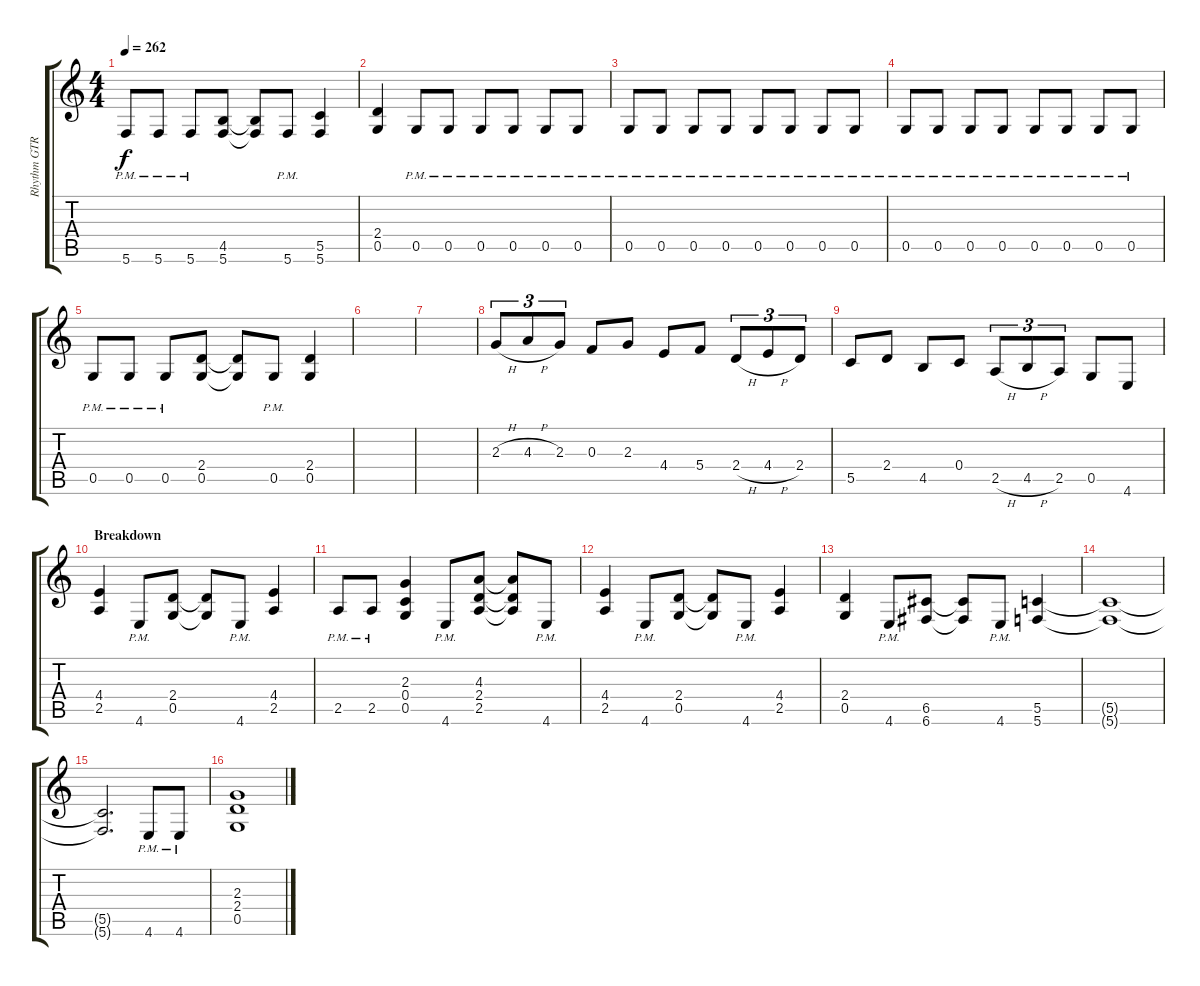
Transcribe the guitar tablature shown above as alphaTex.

\track ("Rhythm GTR 1" "Rhythm GTR") {instrument overdrivenguitar}
\staff {score tabs}
\tuning (D4 A3 F3 C3 G2 C2) {hide}
\ts (4 4)
\tempo 262
\clef g2
\ks aminor
5.6{pm}.8{dy f} 5.6{pm}.8 5.6{pm}.8 (4.5 5.6).8 (4.5{t} 5.6{t}).8 5.6{pm}.8 (5.5 5.6).4 |
(2.4 0.5).4 0.5{pm}.8 0.5{pm}.8 0.5{pm}.8 0.5{pm}.8 0.5{pm}.8 0.5{pm}.8 |
0.5{pm}.8 0.5{pm}.8 0.5{pm}.8 0.5{pm}.8 0.5{pm}.8 0.5{pm}.8 0.5{pm}.8 0.5{pm}.8 |
0.5{pm}.8 0.5{pm}.8 0.5{pm}.8 0.5{pm}.8 0.5{pm}.8 0.5{pm}.8 0.5{pm}.8 0.5{pm}.8 |
0.5{pm}.8 0.5{pm}.8 0.5{pm}.8 (2.4 0.5).8 (2.4{t} 0.5{t}).8 0.5{pm}.8 (2.4 0.5).4 |
|
|
2.3{h}.8{tu (3 2)} 4.3{h}.8{tu (3 2)} 2.3.8{tu (3 2)} 0.3.8 2.3.8 4.4.8 5.4.8 2.4{h}.8{tu (3 2)} 4.4{h}.8{tu (3 2)} 2.4.8{tu (3 2)} |
5.5.8 2.4.8 4.5.8 0.4.8 2.5{h}.8{tu (3 2)} 4.5{h}.8{tu (3 2)} 2.5.8{tu (3 2)} 0.5.8 4.6.8 |
\section ("" "Breakdown")
(4.4 2.5).4 4.6{pm}.8 (2.4 0.5).8 (2.4{t} 0.5{t}).8 4.6{pm}.8 (4.4 2.5).4 |
2.5{pm}.8 2.5{pm}.8 (2.3 0.4 0.5).4 4.6{pm}.8 (4.3 2.4 2.5).8 (4.3{t} 2.4{t} 2.5{t}).8 4.6{pm}.8 |
(4.4 2.5).4 4.6{pm}.8 (2.4 0.5).8 (2.4{t} 0.5{t}).8 4.6{pm}.8 (4.4 2.5).4 |
(2.4 0.5).4 4.6{pm}.8 (6.5 6.6).8 (6.5{t} 6.6{t}).8 4.6{pm}.8 (5.5 5.6).4 |
(5.5{t} 5.6{t}).1 |
(5.5{t} 5.6{t}).2{d} 4.6{pm}.8 4.6{pm}.8 |
(2.3 2.4 0.5).1
